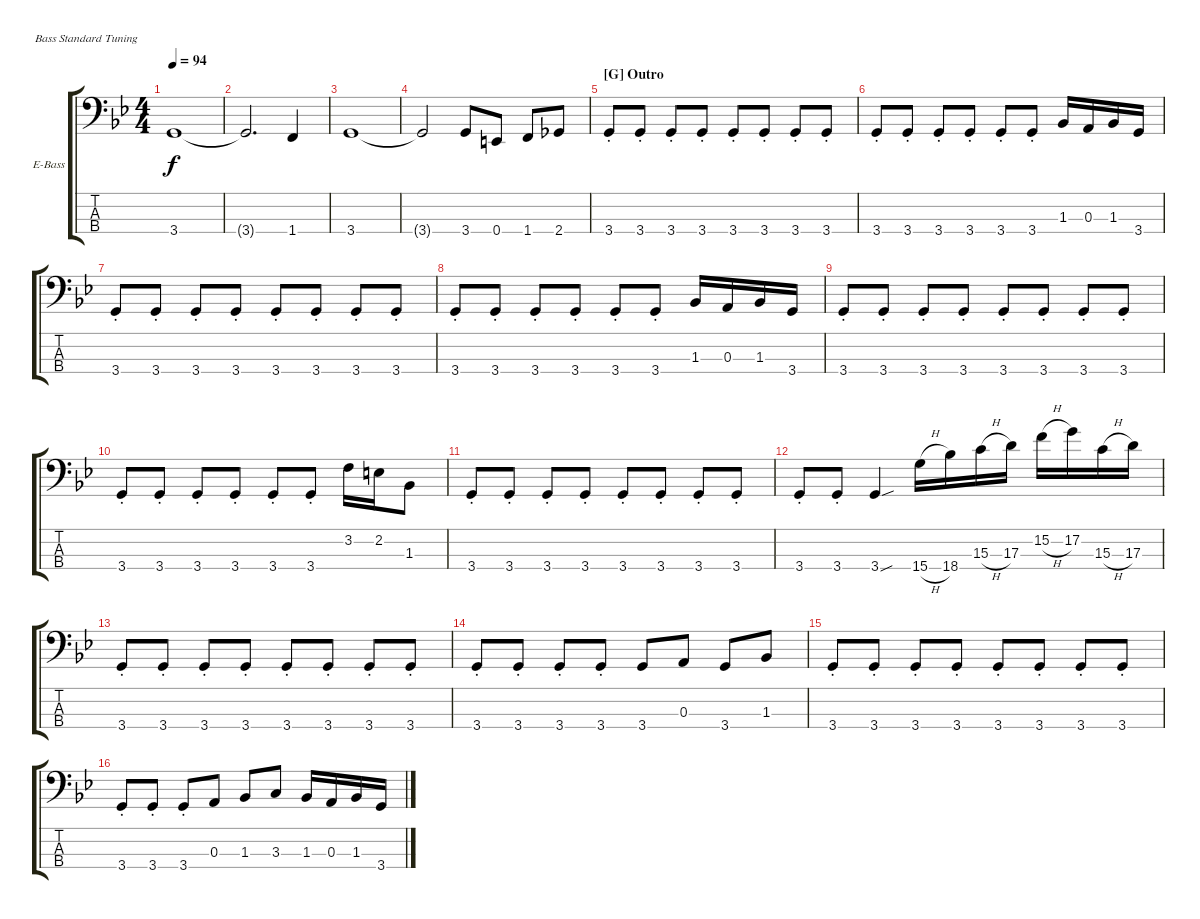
\bracketExtendMode groupsimilarinstruments
\firstSystemTrackNameOrientation horizontal
\otherSystemsTrackNameOrientation horizontal
\track ("Bass" "E-Bass") {instrument electricbassfinger}
\staff {score tabs}
\tuning (G2 D2 A1 E1)
\ts (4 4)
\tempo 94
\clef f4
\scale
1.06179
\ks bb
3.4.1{dy f} |
\scale
0.938209 3.4{t}.2{d} 1.4.4 |
\scale
1.06179 3.4.1 |
\scale
0.938209 3.4{t}.2 3.4.8 0.4.8 1.4.8 2.4.8 |
\section ("G" "Outro")
\scale
1.06179 3.4{st}.8 3.4{st}.8 3.4{st}.8 3.4{st}.8 3.4{st}.8 3.4{st}.8 3.4{st}.8 3.4{st}.8 |
\scale
0.938209 3.4{st}.8 3.4{st}.8 3.4{st}.8 3.4{st}.8 3.4{st}.8 3.4{st}.8 1.3.16 0.3.16 1.3.16 3.4.16 |
\scale
1.06179 3.4{st}.8 3.4{st}.8 3.4{st}.8 3.4{st}.8 3.4{st}.8 3.4{st}.8 3.4{st}.8 3.4{st}.8 |
\scale
0.938209 3.4{st}.8 3.4{st}.8 3.4{st}.8 3.4{st}.8 3.4{st}.8 3.4{st}.8 1.3.16 0.3.16 1.3.16 3.4.16 |
\scale
1.06179 3.4{st}.8 3.4{st}.8 3.4{st}.8 3.4{st}.8 3.4{st}.8 3.4{st}.8 3.4{st}.8 3.4{st}.8 |
\scale
0.938209 3.4{st}.8 3.4{st}.8 3.4{st}.8 3.4{st}.8 3.4{st}.8 3.4{st}.8 3.2.16 2.2.16 1.3.8 |
\scale
1.06179 3.4{st}.8 3.4{st}.8 3.4{st}.8 3.4{st}.8 3.4{st}.8 3.4{st}.8 3.4{st}.8 3.4{st}.8 |
\scale
0.938209 3.4{st}.8 3.4{st}.8 3.4{sou}.4 15.4{h}.16 18.4.16 15.3{h}.16 17.3.16 15.2{h}.16 17.2.16 15.3{h}.16 17.3.16 |
\scale
1.06179 3.4{st}.8 3.4{st}.8 3.4{st}.8 3.4{st}.8 3.4{st}.8 3.4{st}.8 3.4{st}.8 3.4{st}.8 |
\scale
0.938209 3.4{st}.8 3.4{st}.8 3.4{st}.8 3.4{st}.8 3.4.8 0.3.8 3.4.8 1.3.8 |
\scale
1.06179 3.4{st}.8 3.4{st}.8 3.4{st}.8 3.4{st}.8 3.4{st}.8 3.4{st}.8 3.4{st}.8 3.4{st}.8 |
\scale
0.938209 3.4{st}.8 3.4{st}.8 3.4{st}.8 0.3.8 1.3.8 3.3.8 1.3.16 0.3.16 1.3.16 3.4.16
